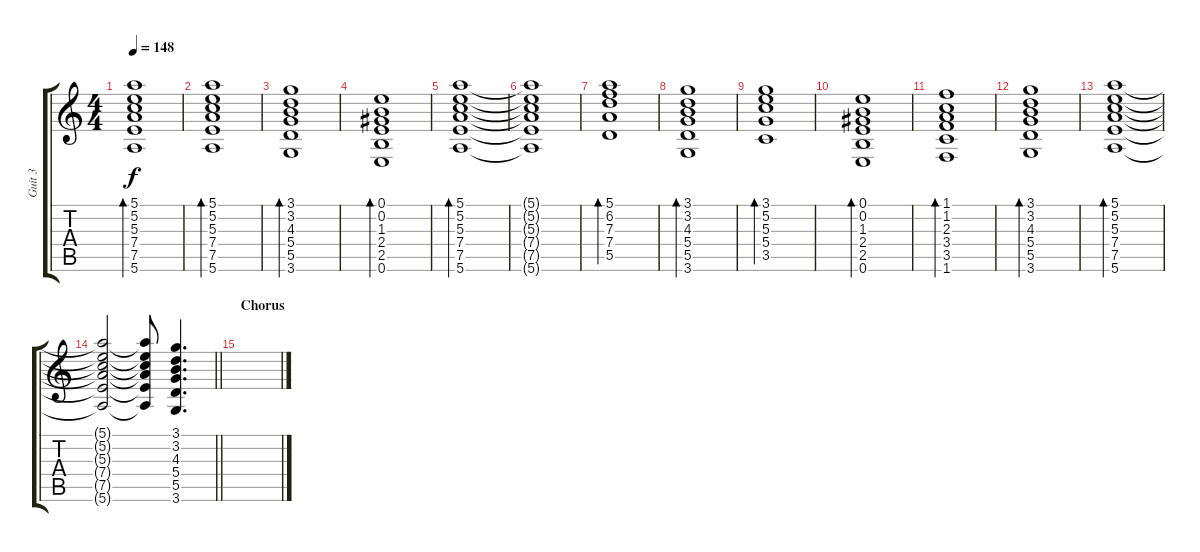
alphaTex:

\track ("Guit 3" "Guit 3") {instrument acousticguitarnylon}
\staff {score tabs}
\tuning (E4 B3 G3 D3 A2 E2) {hide}
\ts (4 4)
\tempo 148
\clef g2
\ks c
(5.1 5.2 5.3 7.4 7.5 5.6).1{bd 120 dy f} |
(5.1 5.2 5.3 7.4 7.5 5.6).1{bd 120} |
(3.1 3.2 4.3 5.4 5.5 3.6).1{bd 120} |
(0.1 0.2 1.3 2.4 2.5 0.6).1{bd 120} |
(5.1 5.2 5.3 7.4 7.5 5.6).1{bd 120} |
(5.1{t} 5.2{t} 5.3{t} 7.4{t} 7.5{t} 5.6{t}).1 |
(5.1 6.2 7.3 7.4 5.5).1{bd 120} |
(3.1 3.2 4.3 5.4 5.5 3.6).1{bd 120} |
(3.1 5.2 5.3 5.4 3.5).1{bd 120} |
(0.1 0.2 1.3 2.4 2.5 0.6).1{bd 120} |
(1.1 1.2 2.3 3.4 3.5 1.6).1{bd 120} |
(3.1 3.2 4.3 5.4 5.5 3.6).1{bd 120} |
(5.1 5.2 5.3 7.4 7.5 5.6).1{bd 120} |
\barLineRight lightlight
(5.1{t} 5.2{t} 5.3{t} 7.4{t} 7.5{t} 5.6{t}).2 (5.1{t} 5.2{t} 5.3{t} 7.4{t} 7.5{t} 5.6{t}).8 (3.1 3.2 4.3 5.4 5.5 3.6).4{d} |
\section ("" "Chorus")
